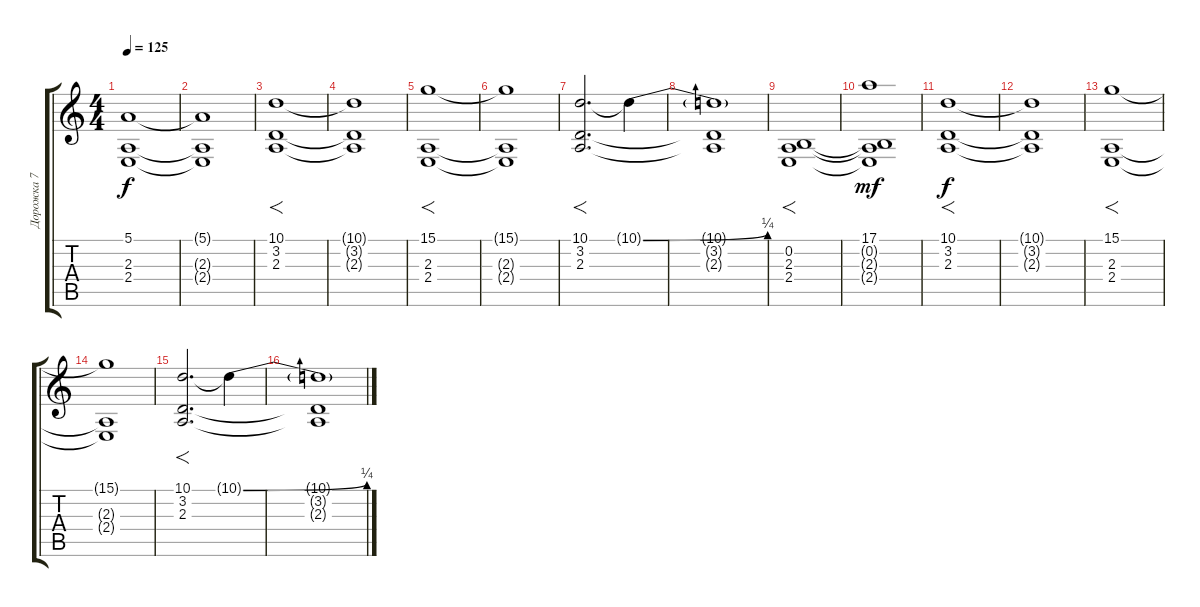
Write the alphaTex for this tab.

\track ("Дорожка 7" "Дорожка 7") {instrument synthstrings2}
\staff {score tabs}
\tuning (E4 B3 G3 D3 A2 E2) {hide}
\ts (4 4)
\tempo 125
\clef g2
\ks c
(5.1 2.3 2.4).1{dy f} |
(5.1{t} 2.3{t} 2.4{t}).1 |
(10.1 3.2 2.3).1{f} |
(10.1{t} 3.2{t} 2.3{t}).1 |
(15.1 2.3 2.4).1{f} |
(15.1{t} 2.3{t} 2.4{t}).1 |
(10.1 3.2 2.3).2{f d} 10.1{be (bend 0 0 60 1) t}.4 |
(10.1{t} 3.2{t} 2.3{t}).1 |
(0.2 2.3 2.4).1{f} |
(17.1 0.2{t} 2.3{t} 2.4{t}).1{dy mf} |
(10.1 3.2 2.3).1{f dy f} |
(10.1{t} 3.2{t} 2.3{t}).1 |
(15.1 2.3 2.4).1{f} |
(15.1{t} 2.3{t} 2.4{t}).1 |
(10.1 3.2 2.3).2{f d} 10.1{be (bend 0 0 60 1) t}.4 |
(10.1{t} 3.2{t} 2.3{t}).1
